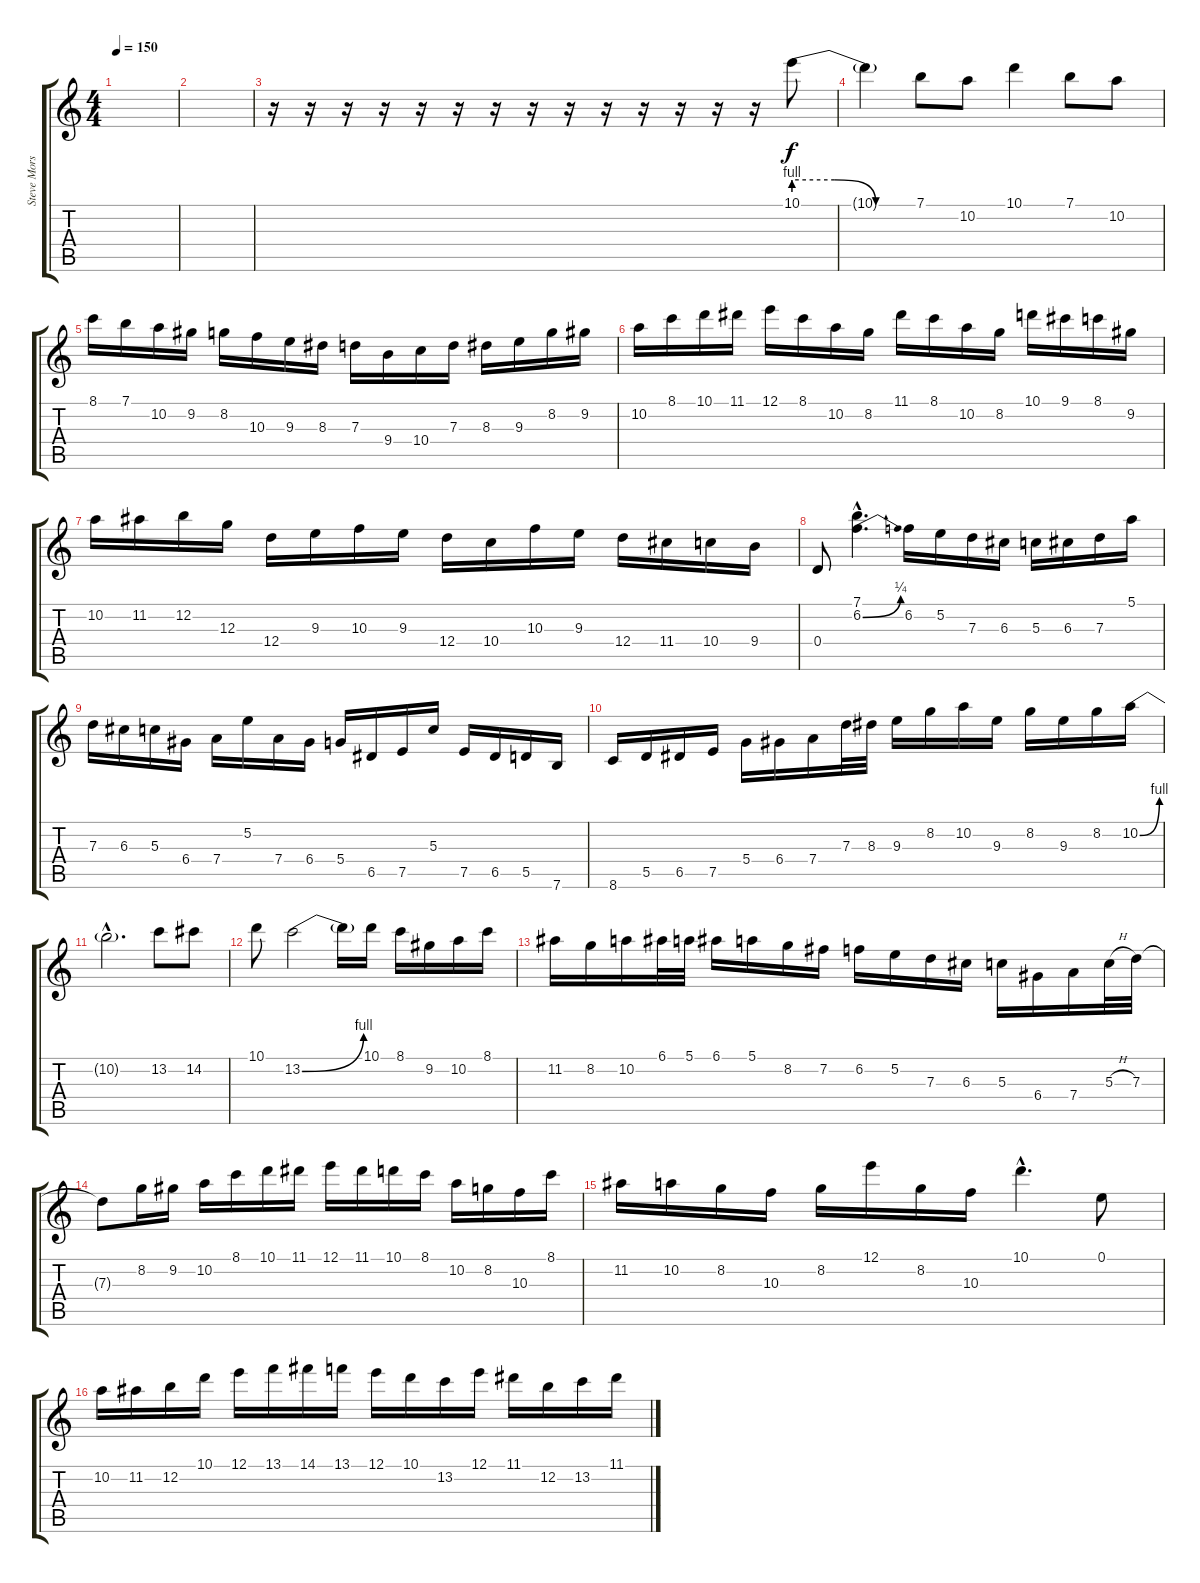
\track ("Steve Morse 2" "Steve Mors") {instrument electricguitarclean}
\staff {score tabs}
\tuning (E4 B3 G3 D3 A2 E2) {hide}
\ts (4 4)
\tempo 150
\clef g2
\ks c
|
|
r.16 r.16 r.16 r.16 r.16 r.16 r.16 r.16 r.16 r.16 r.16 r.16 r.16 r.16 10.1{be (custom 0 4 20 4 40 0 60 0)}.8 |
10.1{t}.4 7.1.8 10.2.8 10.1.4 7.1.8 10.2.8 |
8.1.16 7.1.16 10.2.16 9.2.16 8.2.16 10.3.16 9.3.16 8.3.16 7.3.16 9.4.16 10.4.16 7.3.16 8.3.16 9.3.16 8.2.16 9.2.16 |
10.2.16 8.1.16 10.1.16 11.1.16 12.1.16 8.1.16 10.2.16 8.2.16 11.1.16 8.1.16 10.2.16 8.2.16 10.1.16 9.1.16 8.1.16 9.2.16 |
10.2.16 11.2.16 12.2.16 12.3.16 12.4.16 9.3.16 10.3.16 9.3.16 12.4.16 10.4.16 10.3.16 9.3.16 12.4.16 11.4.16 10.4.16 9.4.16 |
0.4.8 (7.1{hac} 6.2{be (bend 0 0 60 1) hac}).4{d} 6.2.16 5.2.16 7.3.16 6.3.16 5.3.16 6.3.16 7.3.16 5.1.16 |
7.3.16 6.3.16 5.3.16 6.4.16 7.4.16 5.2.16 7.4.16 6.4.16 5.4.16 6.5.16 7.5.16 5.3.16 7.5.16 6.5.16 5.5.16 7.6.16 |
8.6.16 5.5.16 6.5.16 7.5.16 5.4.16 6.4.16 7.4.16 7.3.32 8.3.32 9.3.16 8.2.16 10.2.16 9.3.16 8.2.16 9.3.16 8.2.16 10.2{be (bend 0 0 60 4)}.16 |
10.2{hac t}.2{d} 13.2.8 14.2.8 |
10.1.8 13.2{be (bend 0 0 60 4)}.2 13.2{t}.16 10.1.16 8.1.16 9.2.16 10.2.16 8.1.16 |
11.2.16 8.2.16 10.2.16 6.1.32 5.1.32 6.1.16 5.1.16 8.2.16 7.2.16 6.2.16 5.2.16 7.3.16 6.3.16 5.3.16 6.4.16 7.4.16 5.3{h}.32 7.3.32 |
7.3{t}.8 8.2.16 9.2.16 10.2.16 8.1.16 10.1.16 11.1.16 12.1.16 11.1.16 10.1.16 8.1.16 10.2.16 8.2.16 10.3.16 8.1.16 |
11.2.16 10.2.16 8.2.16 10.3.16 8.2.16 12.1.16 8.2.16 10.3.16 10.1{hac}.4{d} 0.1.8 |
10.2.16 11.2.16 12.2.16 10.1.16 12.1.16 13.1.16 14.1.16 13.1.16 12.1.16 10.1.16 13.2.16 12.1.16 11.1.16 12.2.16 13.2.16 11.1.16
